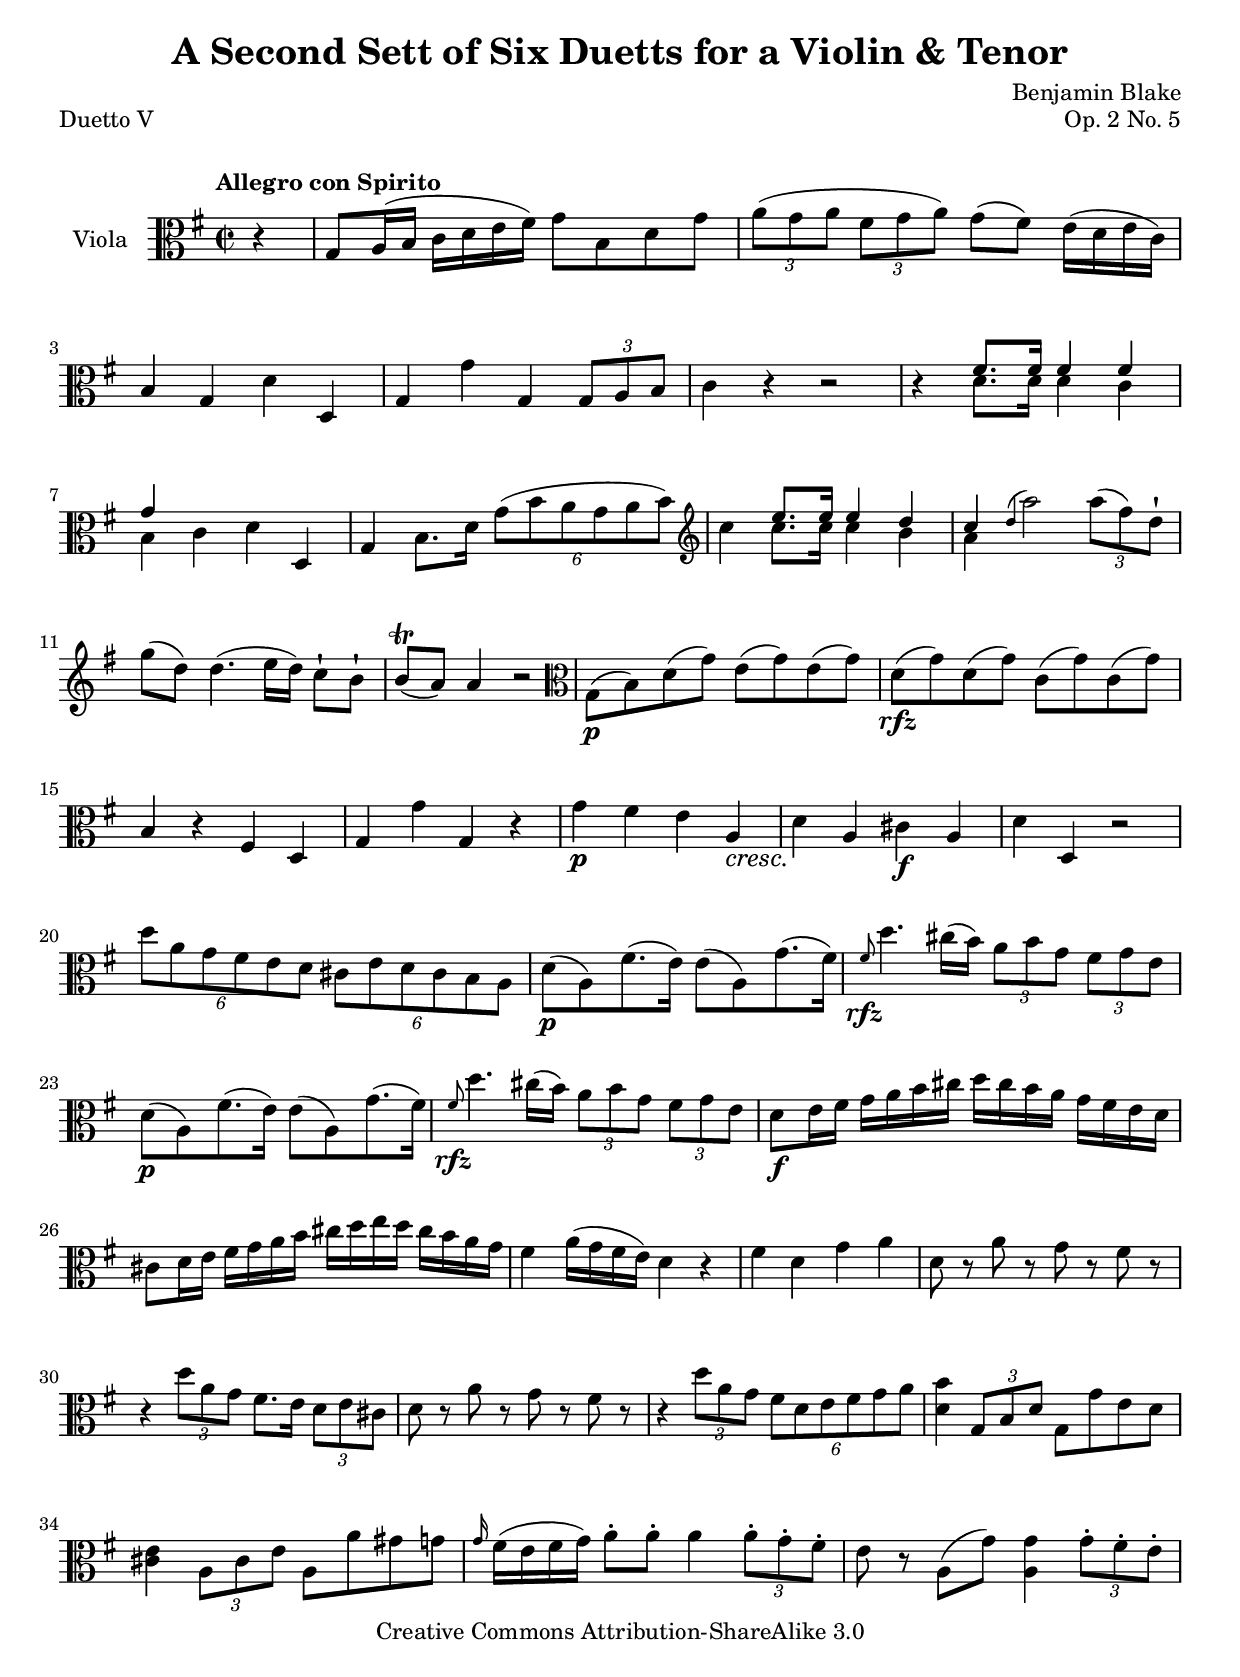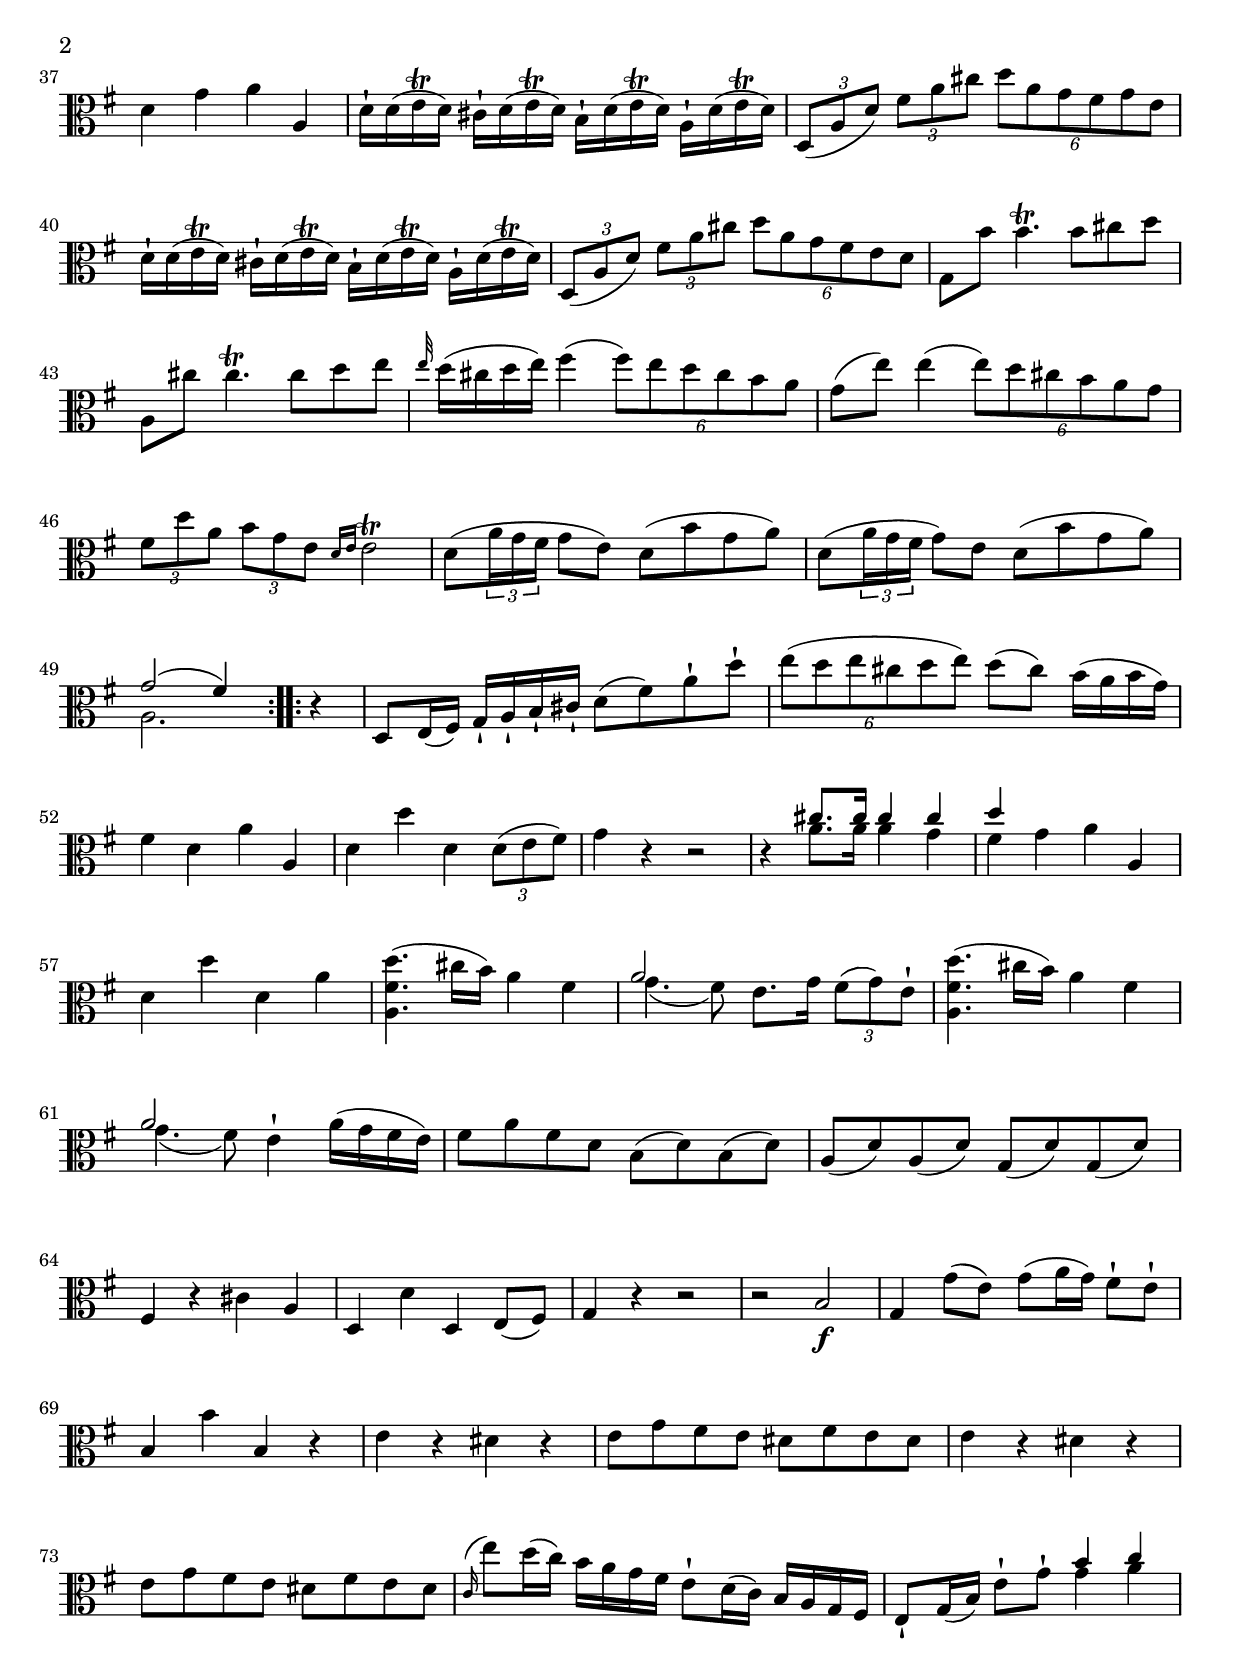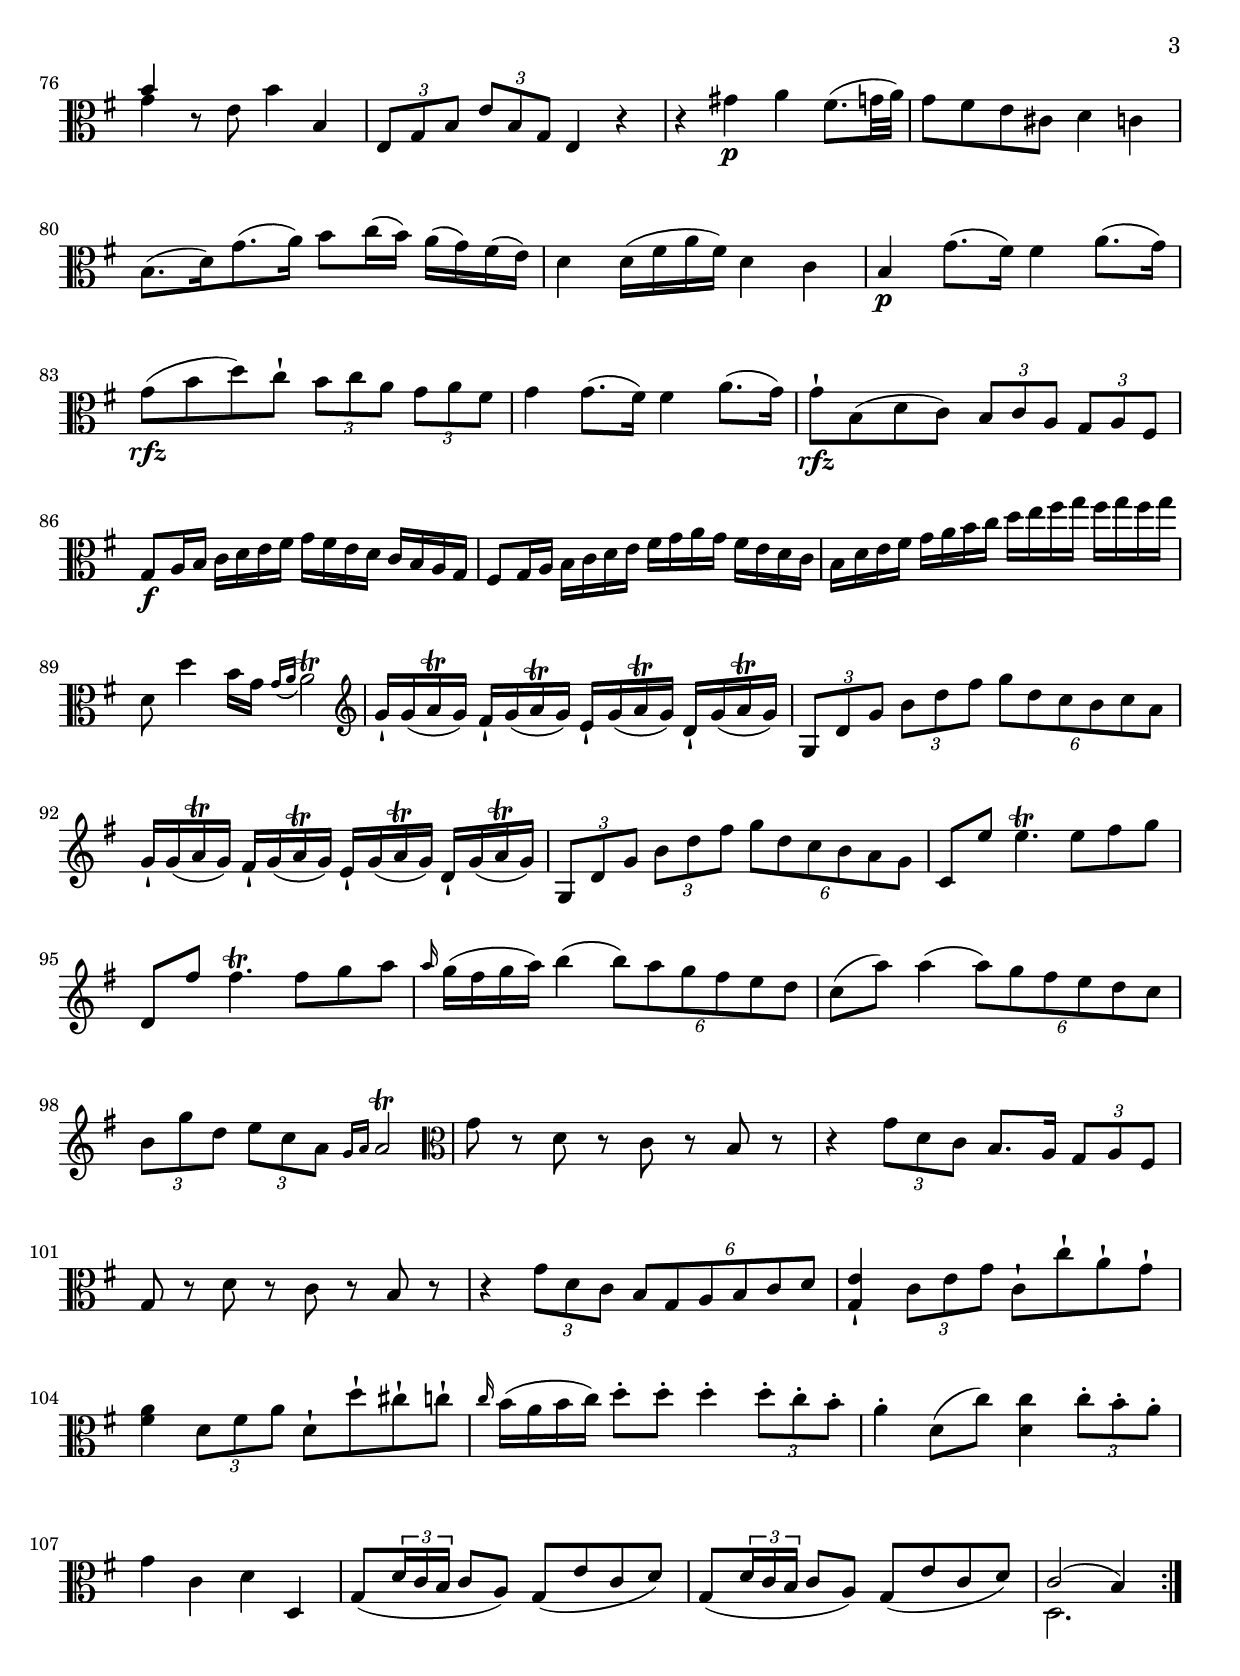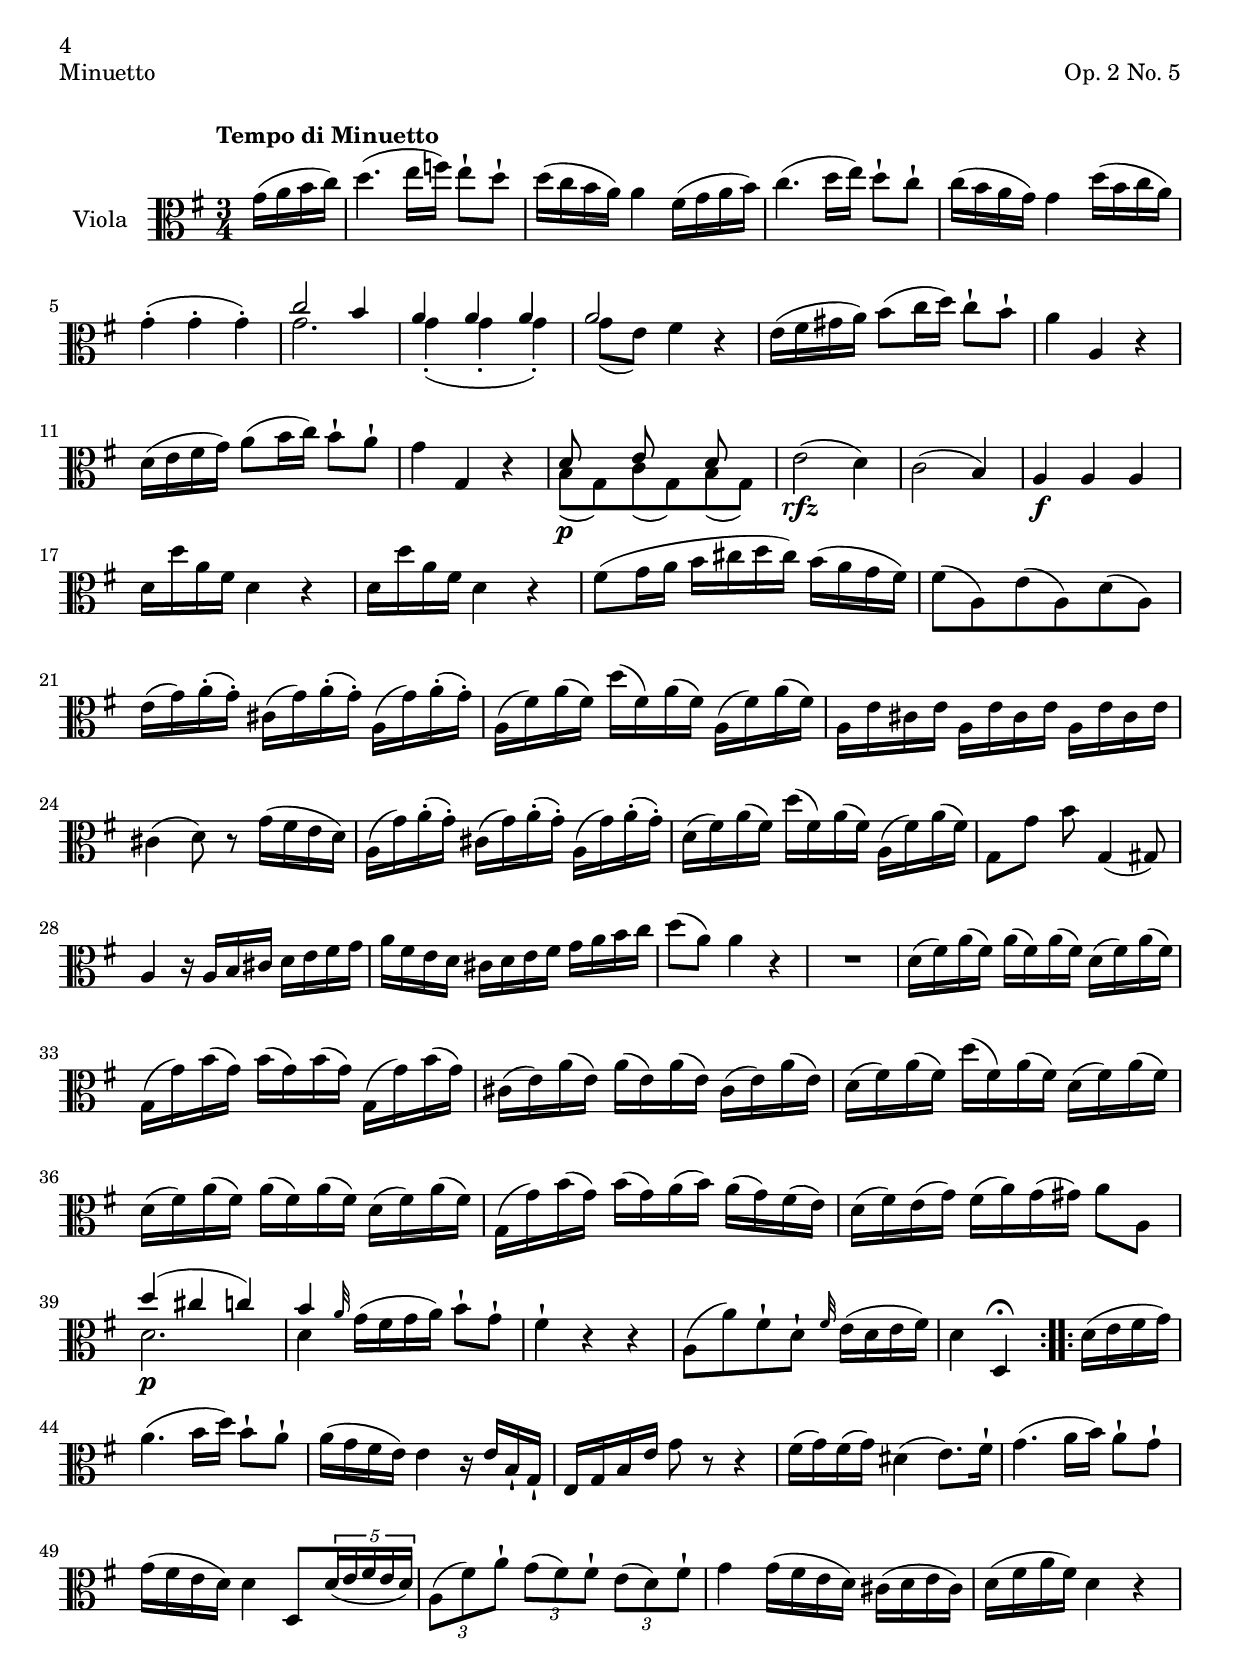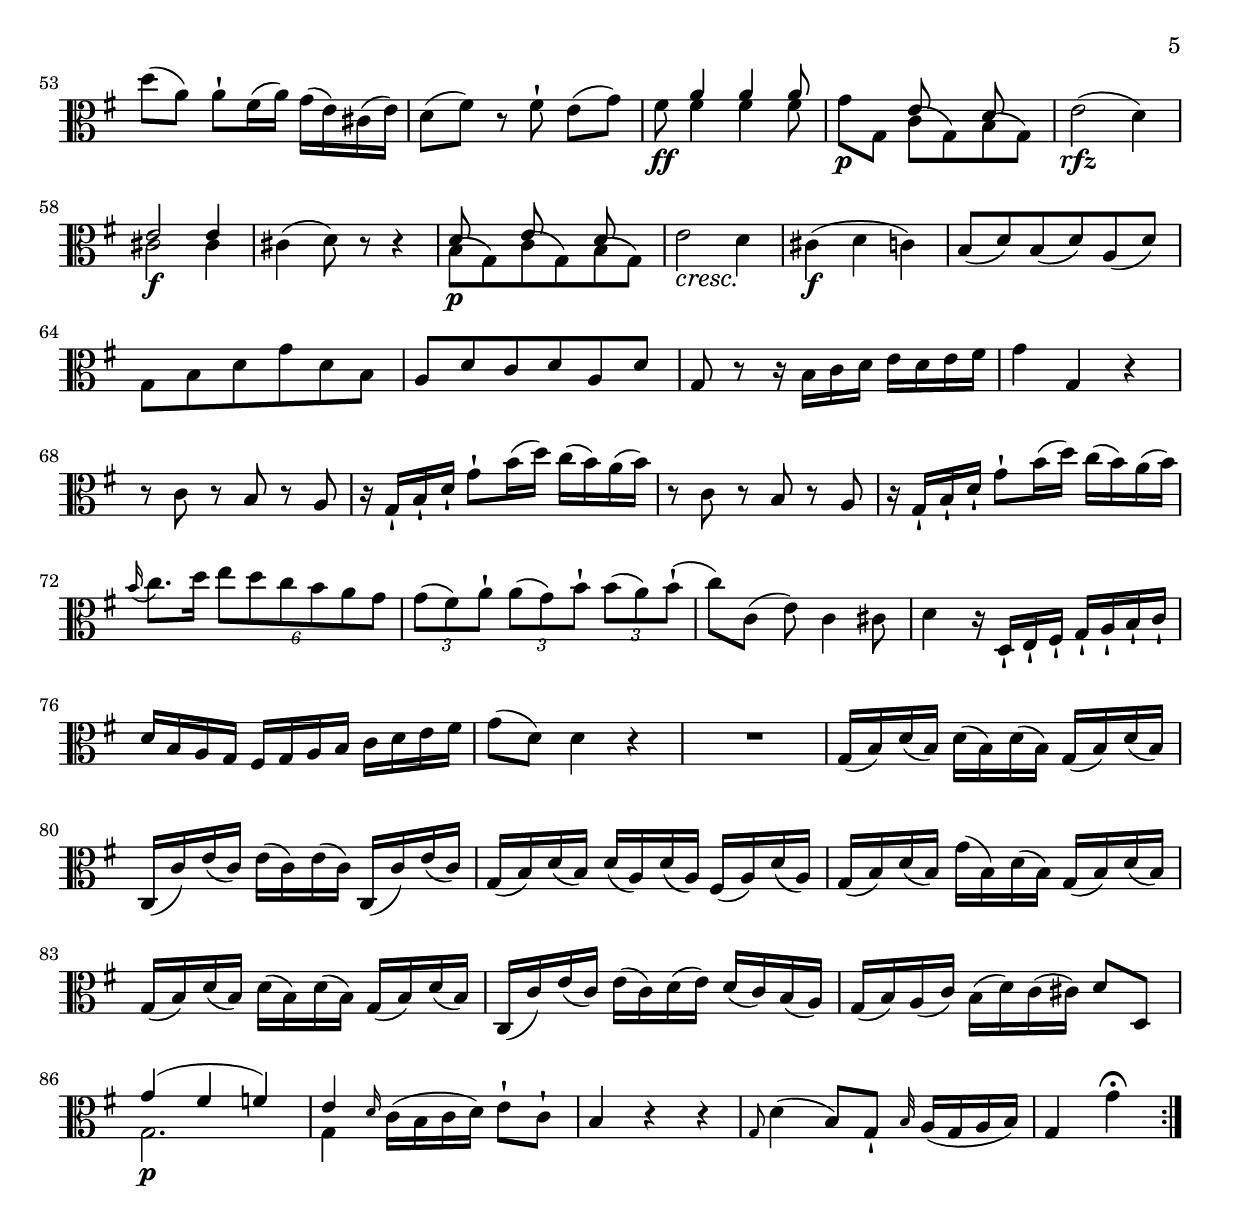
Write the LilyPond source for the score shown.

\version "2.16.0"

\version "2.16.0"
\header {
  title = "A Second Sett of Six Duetts for a Violin & Tenor"
  opus = "Op. 2 No. 5"
  composer = "Benjamin Blake"
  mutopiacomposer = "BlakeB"
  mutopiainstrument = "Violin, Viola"
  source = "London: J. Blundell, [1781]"
  date = "1781"
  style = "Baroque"
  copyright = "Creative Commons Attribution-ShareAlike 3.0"
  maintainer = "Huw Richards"
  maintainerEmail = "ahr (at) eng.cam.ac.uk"
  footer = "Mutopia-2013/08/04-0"
  %moreInfo = ""
}

\paper {
  markup-system-spacing #'padding = #4
  top-margin = 12
  bottom-margin = 12
}

% Since Blake didn't use hairpins, force text dynamics
\layout {
  \context Voice {
    \override DynamicTextSpanner #'style = #'none
    \crescTextCresc
    \dimTextDecresc
    \dimTextDim
  }
}

\version "2.16.0"

violin_minuetto = \relative c' {
  \set Staff.midiInstrument = #"violin"
  \set Staff.instrumentName = #"Violin"
  \tempo "Tempo di Minuetto"
  \time 3/4
  \clef treble
  \key g \major

  \partial 4 r4
  g b gis a c8-|[ e16( c]) a8 r8 << { fis'8[ fis fis fis fis fis] } \\ {a,2. } >> g'4 b,8-|[ d16( b]) g8 r8 < b d >8[( g) < c e >8( g) < b d >8( g]) e'2( d4) < cis e >2 < cis e >4

  cis4( d8)[ e16( fis] g[ a b c]) d4.( e16[ f]) e8-|[ d-|] d16[( c b a]) a4 fis16[( g a b]) c4.( d16[ e]) d8-|[ c-|] c16[( b a g]) g8[( d']) c16[( b c a]) g4-.\p( g-. g-.) << { c2( b4) e2( d4) cis4-.( cis-. cis-.) } \\ { g2.\< g2.\! g2.\f } >>

  < fis d' >4. < d' fis >8[ < cis e > < e g >] < d fis >4. < fis a >8[ < e g > < g b >] a8( b16 cis] d[ e fis e] d[ cis b a]) a4( g\trill fis) g4( e) cis-| a'4( fis) d-| e8.[ fis16 g8 g] r g eis4( fis8)[ a,16( b] cis[ d e fis]) g4( e) cis-|

  a'( fis) d-|( b'8)[ b,( g') g,]( e'8.)[d16-|] d16[( cis b a]) a4-| r R2. r16 d,16[ e fis] g[ a b cis] d[ e fis g] a[ fis e d] cis[ d e fis] g[ a b c] d8[( a]) a4. d8 cis8[( b]) b2

  e,8[ \appoggiatura { fis16[ e dis] } e8] a4.( g8) g[( fis]) fis4. a8 d8[( a]) a4. d8 cis[( b]) b[ cis16( d]) cis[( b) a( g]) fis[( a) g( b]) a[( fis) g( e]) \appoggiatura { d16[ e] }  e4\trill d8[( d,]) e4\p( fis) g \grace { cis16 } b16[( a b cis]) d8-|[ b-|] 

  a8[( a') fis( d]) \grace { fis16 } e16[( d e fis]) d4 < a d > < a d > < a d >2 \bar ":|:" r4 dis,\p dis r \grace { b'16\f^( } b'8)[ \times 2/5 { b,16( cis dis cis b]) } e8-|[ \times 2/5 { e,16( fis g fis e]) } b'8[ b,] g16[( b e g]) b[( e g b]) a[( g) g( e])dis16[( e) dis( e]) b8.[ a16] g16[( fis e d]) cis2 r4 \grace { a'16^( } a'8)[ \times 2/5 { a,16( b cis b a]) } d8-|[ \times 2/5 { d,16( e fis e d]) } a'8[ a,]
  \times 2/3 { d8[( a fis']) }
  \times 2/3 { e8[( d a']) }
  \times 2/3 { g8[( fis d']) }
  cis16[( b a b]) cis[( d e fis]) g[( fis g e]) a4 fis16[( d fis a]) g16[( e) cis( e])


  d8[( fis]) r fis-| e[( g]) \grace { fis16 } a4 fis16[( d fis a]) g[( e) cis( e]) d8\f < d, c' >4_"mo" < d c' >4 < d c' >8 < d b' >4 g4\p g 
  << { c2( b4-.) a-.( a-. a-. a4. s8)  } \\ { g2.\< g4\!\f( g g) g8[(e fis) d'-|]  } >>  c16[( b c a]) g4-.\p( g-. g-.)
  << { c2( b4) a a2 b c4 } \\ { g2.\< g4 fis2 g\!\f a4 } >>

  \grace { b16^( } d4) b4. d8 d16[( c b c]) a4. c8 b16[ d c b] c[ d e fis] g[ fis g a] b[ g d b] g'[ d b g] c[ a fis d] c[( d) a'-.( d,-.]) b[( d) d'-.( d,-.]) a[( d) c'-.( d,-.]) g,[( b d) g-|] b-|[ d-| g-| b-|] a[( g) fis( g])

  c,,[( d) a'-.( d,-.]) b[( d) d'-.( d,-.]) a[( d) c'-.( d,-.]) g,[( b d) g-|] b-|[ d-| g-| b-|] a[( g) fis( g]) \grace { dis16^( } e8.)[ fis16] \grace { a16 }
  \times 2/3 { g8[ fis e] }
  \times 2/3 { dis8[ c b] }
  \times 2/3 { b8[( a) c-|] }
  \times 2/3 { c8[( b) d-|] }
  \times 2/3 { d8[( c) dis(] } e8)[ e,]( c')[ c,]( a'8.[ g16]) g[( fis e d]) d8 r8 r4

  R2. r16 g,[ a b] c[ d e fis] g[ a b c] d[ b a g] fis g a b] c[ d e fis] g8[( d]) d4. g8 fis8[( e]) e2 a,8[ \appoggiatura { b16[ a gis] } a8] d4.( c8) c[( b]) b4. d8 g[( d]) d4. g8

  fis8[( e]) e[ fis16( g]) fis[( e) d( c]) b[( d) c( e]) d[( b) c( a]) \appoggiatura { g16[ a] } a4\trill g\p( a b) c \grace { fis16 } e16[( d e fis]) g8-|[ e-|] d4( b8)[ g-|] \grace { b16 } a16\trill[( g a b]) g4 < d g > < d g > < d g >2 \bar ":|"

}


violin_duetto_v = \relative c' {
  \set Staff.midiInstrument = #"violin"
  \set Staff.instrumentName = #"Violin"
  \tempo "Allegro con Spirito"
  \time 2/2
  \clef treble
  \key g \major

  \partial 4 d4
  < g, b' g' >4.( fis''16[ e]) d4 << { d4 d2 } \\ { b4 \times 4/6 { c8[^( b c a b c]) } } >> b8[( d]) c16[( b c a]) g4 g8[ g] \grace { b16 } a8[( g a d]) c2( \times 4/6 { b8)[ g a b c d] }

  << { e4 e8.[ e16] e4 d c } \\ { c4 c8.[ c16] c4 b a } >> \grace { d16^( } a'2) 
  \times 2/3 { a8[( fis d]) }
  g8[( d) e( c]) b4 a8[( d]) c16[( b a g]) g4( \times 4/6 { g8)[ d-| c-| b-| a-| g-|] } < g e' >4 r r2 r4 << { fis'8.[ fis16] fis4 fis g } \\ { d8.[ d16] d4 c b } >> g'8[( b,]) b8[ c16 b] a8-|[ g-|]

  d'4 d' d,8[ d'] c16[( b) c( a]) g2\p << { c2 b e } \\ { g,2\rfz g g } >> d'8[( b) a( g]) a4.( b16[ c]) c8[( b e d]) cis[( d c a]) g2\p 

  << { cis2 d e4.( fis16[ g]) } \\ { g,2\< fis a\f } >> 
  \times 4/6 { fis'8[ a g fis e d] }
  \times 4/6 { cis8[ e d cis b a] }
  d8[( fis]) a,4 r e8\p[( g]) fis[( a) d8.( cis16]) cis4-| e8.[( d16]) d8-|\rfz[ fis,( a g])
  \times 2/3 { fis8[ g e] }
  \times 2/3 { d8[ e cis] }
  d4-|\p d8.[( cis16]) cis4-| e8.[( d16]) d8-|\rfz[ fis( a g])
  \times 2/3 { fis8[ g e] }
  \times 2/3 { d8[ e cis] }
  d4 r r2

  e8-|\f[ fis16( g]) a-|[ b-| cis-| d-|] e[ fis g fis] e[ d cis b] a8-|[ b16( cis]) d[ e fis g] a[ b cis d] cis[ d cis d] a,8-| a'4 fis16[( d]) \appoggiatura { d16[ e] } e2\trill d16-|[ d( e\trill d])
  cis16-|[ d( e\trill d]) b16-|[ d( e\trill d]) a16-|[ d( e\trill d])
  \times 2/3 { d,8[( a' d]) }
  \times 2/3 { fis8[( a cis]) }

  \times 2/3 { d8[ a g] }
  \times 2/3 { fis8[ g e] }
  d16-|[ d( e\trill d]) cis16-|[ d( e\trill d]) b16-|[ d( e\trill d]) a16-|[ d( e\trill d])
  \times 2/3 { d,8[( a' d]) }
  \times 2/3 { fis8[( a cis]) }
  \times 2/3 { d8[ a g] }
  \times 2/3 { fis8[ e d] }
  g,8[ b'] b4.\trill b8-|[ cis-| d-|] a,[ cis'] cis4.\trill cis8-|[ d-| e-|] \grace { e16 } d16[( cis d e]) fis4( \times 4/6 { fis8[) e d cis b a] }

  g8[( e']) e4( \times 4/6 { e8[) d cis b a g] } 
  \times 2/3 { fis8[ d' a] }
  \times 2/3 { b8[ g e] }
  \grace { d16[ e] } e2\trill d8 r a r g r fis r r4
  \times 2/3 { d8[ a' g] }
  fis8.[ e16]
  \times 2/3 { d8[ e cis] }
  d8 r a' r g r fis r r4
  \times 2/3 { d8[ a' g] }
  fis8.[ e16]
  \times 2/3 { d8[ e fis] }

  < d b' >4-| 
  \times 2/3 { g,8[ b d] }
  g,8[ g'-| e-| d-|] < cis e >4
  \times 2/3 { a8[ cis e] }
  a,8[ a'-| gis-| g-|] \grace { g16 } fis16[( e fis g]) a8-.[ a-.] a4-. 
  \times 2/3 { a8-.[ g-. fis-.]} e8 r a,[( g']) < a, g' >4
  \times 2/3 { g'8-.[ fis-. e-.]}
  d4 g, a a << { a'2( a8)( d4 cis8) } \\ { d,8 \times 2/3 { fis16[ e d]} e8[ g] fis[ fis] e4 } >>

  << { a2( a8)( d4 cis8) cis2( d4) } \\ { d,8 \times 2/3 { fis16[ e d]} e8[ g] fis[ fis] e4 e2( d4) } >> \bar ":|:"

  a''4 < d,, fis' d' >4.( cis''16[ b]) a4 << { a4 a2  } \\ { fis4 \times 4/6 { g8[^( fis g e fis g]) } } >> fis8[( a]) g16[( fis g e]) d4 d8[ d] \grace { fis16 } e8[( d e a]) g2( \times 4/6 { fis8[)( d e fis g a]) } 

  << { b4 b8.[ b16] b4 a g } \\ { g4 g8.[ g16] g4 fis e } >> \grace { a,16^( } e''2) \times 2/3 { e8[( cis) a-|] } d8[( a) b( g]) fis4 e8[( a]) g16[( fis e d]) d4 r2 << { fis,4( g fis a-|) } \\ { a,2. } >> < a g' e' >4.^( d'8) 
  \times 2/3 { cis8[( d b]) }
  \times 2/3 { a8[( b g]) }
  fis4-| r r a < a, g' e' >4.^( d'8) cis16[( e a g]) fis[( e d cis])

  d2\p << { g2( fis) b } \\ { d,2\< d\! d\f } >> a'8[( fis e d]) << { e4.( fis16[ g]) } \\ { a,2 } >> g'8[( fis e d]) cis[( d c a]) g2\p << { c2 b4( a2 dis4) e8[ b] } \\ { g2 g\f( fis) e4 }  >> b'4.( c16[ b]) a8-|[ g-|] g\trill[( fis]) fis4-| r b-|
  \times 2/3 { g8[( b e]) }
  \times 2/3 { g8-.[ fis-. e-.] }

  \times 2/3 { fis,8[( b fis']) }
  \times 2/3 { a8-.[ g-. fis-.] }
  g16[( b,) b'( b,]) a'16[( b,) g'( b,]) fis'16[( b,) a'( b,]) g'16[( b,) fis'( b,]) 
  \times 2/3 { g8[( b e]) }
  \times 2/3 { g8-.[ fis-. e-.] }
  \times 2/3 { fis,8[( b fis']) }
  \times 2/3 { a8-.[ g-. fis-.] }
  g16[( b,) b'( b,]) a'16[( b,) g'( b,]) fis'16[( b,) a'( b,]) g'16[( b,) fis'( b,]) < e g >4. < fis a >8 < g b >4 < g b >4 < g b >2 e'2

  \times 2/3 { < g, b >8[ < fis a > < g b >] }
  << { c4 } \\ { a,8[ r16 e'] } >> \grace { g4 } < b, fis' >2\trill e2( e16[) fis( g fis] a[ g fis e]) d4\p b8.[( c32 d]) d8[( c]) a8.[( b32 c]) b8[( a) c( a]) g[( fis) e( d]) g8.[( a16) b8.( c16]) d8[ e16( d]) c[( b) a( g]) g[( fis e d]) d4. d8 \grace { fis16 } e16[( d e fis])

  g8\p[( d) b'8.( a16]) a8[( d,) c'8.( b16]) \grace { b16^( } g'4.\rfz)( fis16[ e])
  \times 2/3 { d8[ e c] }
  \times 2/3 { b8[ c a] }
  g8\p[( d) b'8.( a16]) a8[( d,) c'8.( b16]) \grace { b16^( } g'4.)( fis16[ e]) 
  \times 2/3 { d8[ e c] }
  \times 2/3 { b8[ c a] }
  g4\f r r16 d[( g) fis-|] e-|[ d-| c-| b-|] a8-|[ b16( c]) d[ e fis g] a[ b c b] a[ g fis e]

  d4-| d16[( c b a]) g4-| r b g c d g,8 r d' r c r b r r4
  \times 2/3 { g'8[ d c] }
  b4 r g8 r d' r c r b r r4
  \times 2/3 { g'8[ d c] }
  \times 4/6 { b8[ g a b c d] }
  < g, e' >4
  \times 2/3 { c8[ e g] }
  c,8[ c'-| a-| g-|]

  < fis a >4 
  \times 2/3 { d8[ fis a] }
  d,8-|[ d-| cis-| c-|] \grace { c16 } b16[( a b c]) d8-.[ d-.] d4 
  \times 2/3 { d8-.[ c-. b-.] }
  a8 r8 << { d4 d } \\ { c4 c } >>
  \times 2/3 { c8-.[ b-. a-.] }
  g4 c d d g16-|[ g( a\trill g]) fis16-|[ g( a\trill g])
   e16-|[ g( a\trill g])
   d16-|[ g( a\trill g])
  \times 2/3 { g,8[( d' g]) }
  \times 2/3 { b8[ d fis] }

  \times 4/6 { g8[ d c b c a] }
  g16-|[ g( a\trill g]) fis16-|[ g( a\trill g])
   e16-|[ g( a\trill g])
   d16-|[ g( a\trill g])
  \times 2/3 { g,8[( d' g]) }
  \times 2/3 { b8[ d fis] }
  \times 4/6 { g8[ d c b a g] }
  c,8[ e'] e4.\trill e8[ fis g] d,[fis'] fis4.\trill fis8[ g a] \grace { a16 } g16[( fis g a]) b4( \times 4/6 { b8)[ a g fis e d] }

  c8[( a']) a4( \times 4/6 { a8)[ g fis e d c] }
  \times 2/3 { b8[ g' d] }
  \times 2/3 { e8[ c a] }
  \grace { g16[ a] } a2\trill << { d2 d8 g4 fis8 d2 d8 g4 fis8  fis2( g4) }  \\ { g,8[( \times 2/3 { b16 a g] } a8[ c]) b[( b] a4) g8[( \times 2/3 { b16 a g] } a8[ c]) b[( b] a4) a2( g4) } >>

  \bar ":|"

}

\version "2.16.0"

viola_minuetto = \relative c' {
  \set Staff.midiInstrument = #"viola"
  \set Staff.instrumentName = #"Viola"
  \tempo "Tempo di Minuetto"
  \time 3/4
  \clef alto
  \key g \major

  \partial 4

  g'16[( a b c]) d4.( e16[ f]) e8-|[ d-|] d16[( c b a]) a4 fis16[( g a b]) c4.( d16[ e]) d8-|[ c-|] c16[( b a g]) g4 d'16[( b c a])  g4-.( g-. g-.)

  << { c2 b4 a a a a2 } \\ { g2. g4-.( g-. g-.) g8[( e]) fis4 } >> r4 e16[( fis gis a]) b8[( c16 d]) c8-|[ b-|] a4 a, r d16[( e fis g]) a8[( b16 c]) b8-|[ a-|] g4 g, r4

  << {d'8 s e s d s  } \\ { b8\p[( g) c( g) b( g]) } >> e'2\rfz( d4) c2( b4) a\f a a d16[ d' a fis] d4 r d16[ d' a fis] d4 r fis8[( g16 a] b[ cis d cis]) b[( a g fis])

  fis8[( a,) e'( a,) d( a]) e'16[( g) a-.( g-.]) cis,16[( g') a-.( g-.])  a,16[( g') a-.( g-.])  a,[( fis') a( fis]) d'[( fis,) a( fis]) a,[( fis') a( fis]) a,[ e' cis e] a,[ e' cis e] a,[ e' cis e] cis4( d8) r8 g16[( fis e d])

  a16[( g') a-.( g-.]) cis,16[( g') a-.( g-.])  a,16[( g') a-.( g-.])  d[( fis) a( fis]) d'[( fis,) a( fis]) a,[( fis') a( fis]) g,8[ g'] b g,4( gis8) a4 r16 a16[ b cis] d[ e fis g] a[ fis e d] cis[ d e fis] g[ a b c] 

  d8[( a]) a4 r R2. d,16[( fis) a( fis]) a[( fis) a( fis]) d[( fis) a( fis]) g,[( g') b( g]) b[( g) b( g]) g,([ g') b( g]) cis,[( e) a( e]) a[( e) a( e])  cis[( e) a( e]) d16[( fis) a( fis]) d'[( fis,) a( fis]) d16[( fis) a( fis])

  d16[( fis) a( fis]) a[( fis) a( fis]) d[( fis) a( fis]) g,[( g') b( g]) b[( g) a( b]) a[( g) fis( e]) d[( fis) e( g]) fis[( a) g( gis]) a8[ a,] << { d'4( cis c) b } \\ { d,2.\p  d4 } >> \grace { a'32 } g16[( fis g a]) b8-|[ g-|] fis4-| r r 

  a,8[( a') fis-| d-|] \grace { fis32 } e16[( d e fis]) d4 d,\fermata  \bar ":|:" 

  d'16[( e fis g]) a4.( b16[d]) b8-|[ a-|] a16[( g fis e]) e4 r16 e[ b-| g-|] e[ g b e] g8 r8 r4 fis16[( g) fis( g]) dis4( e8.[) fis16-|] 


  g4.( a16[ b]) a8-|[ g-|] g16[( fis e d]) d4 d,8[ \times 2/5 { d'16( e fis e d]) } 
  \times 2/3 { a8[( fis') a-|] }
  \times 2/3 { g8[( fis) fis-|] }
  \times 2/3 { e8[( d) fis-|] }
  g4 g16[( fis e d]) cis[( d e cis]) d[( fis a fis]) d4 r d'8[( a]) a8-| fis16( a]) g[( e) cis( e])

  d8[( fis]) r8 fis8-| e[( g]) fis8\ff << { a4 a a8 } \\ { fis4 fis fis8 } >>  g8\p[ g,] << { e'8 s d s } \\ { c8[^( g) b^( g]) } >> e'2\rfz( d4) << { e2 e4 } \\ { cis2\f cis4 } >> cis4( d8) r8 r4 << { d8 s e s d s } \\ { b8\p[^( g) c^( g) b^( g]) } >> e'2\< d4\!

  cis4\f( d c) b8[( d) b( d) a( d]) g,[ b d g d b] a[ d c d a d] g, r r16 b16[ c d] e[ d e fis] g4 g, r

  r8 c r b r a r16 g-|[ b-| d-|] g8-|[ b16( d]) c[( b) a( b]) r8 c, r b r a r16 g-|[ b-| d-|] g8-|[ b16( d]) c[( b) a( b]) \grace { b16( } c8.[) d16] 
  \times 4/6 { e8[ d c b a g] }
  \times 2/3 { g8[( fis) a-|] }
  \times 2/3 { a8[( g) b-|] }
  \times 2/3 { b8[( a) b-|]( }
  c8)[ c,]( e) c4 cis8 

  d4 r16 d,-|[ e-| fis-|] g-|[ a-| b-| c-|] d[ b a g] fis[ g a b] c[ d e fis] g8[( d]) d4 r R2.

  g,16[( b) d( b]) d[( b) d( b]) g[( b) d( b]) c,[( c') e( c]) e[( c) e( c]) c,[( c') e( c]) g16[( b) d( b]) d[( a) d( a]) fis[( a) d( a]) g16[( b) d( b]) g'16[( b,) d( b]) g16[( b) d( b])

  g16[( b) d( b]) d[( b) d( b]) g[( b) d( b]) c,[( c') e( c]) e[( c) d( e]) d[( c) b( a]) g[( b) a( c]) b[( d) c( cis]) d8[ d,] << { g'4( fis f) e } \\ { g,2.\p g4 } >>

  \grace { d'16 } c16[( b c d]) e8-|[ c-|] b4 r r \grace { g8 } d'4( b8[) g-|] \grace { b32 } a16[( g a b]) g4 g'\fermata \bar ":|" 

}


viola_duetto_v = \relative c' {
  \set Staff.midiInstrument = #"viola"
  \set Staff.instrumentName = #"Viola"
  \tempo "Allegro con Spirito"
  \time 2/2
  \clef alto
  \key g \major

  \partial 4 
  r4 g8[ a16( b] c[ d e fis]) g8[ b, d g]
  \times 2/3 { a8[( g a] }
  \times 2/3 { fis8[ g a]) }
  g8[( fis]) e16[( d e c]) b4 g d' d, g g' g,
  \times 2/3 { g8[ a b] }
  c4 r4 r2 r4 << { fis8.[ fis16] fis4 fis g } \\ { d8.[ d16] d4 c b } >> c d d, g b8.[ d16]

  \times 4/6 { g8[( b a g a b]) }
  \clef treble
  c4 << {e8.[ e16] e4 d c } \\ { c8.[ c16] c4 b a } >> \grace { d4^( } a'2)
  \times 2/3 { a8[( fis) d-|] } g[( d]) d4.( e16[ d]) c8-|[ b-|] b\trill[( a]) a4 r2
  \clef alto
  g,8\p[( b) d( g]) e[( g) e( g]) d\rfz[( g) d( g]) c,[( g') c,( g']) b,4 r fis d g g' g, r g'\p fis e a,\< d a\! cis\f a d d, r2
  \times 4/6 { d''8[ a g fis e d] }
  \times 4/6 { cis8[ e d cis b a] }
  d8\p[( a) fis'8.( e16]) e8[( a,) g'8.( fis16]) \grace { fis8\rfz } d'4. cis16[( b])
  \times 2/3 { a8[ b g] }
  \times 2/3 { fis8[ g e] }
  d8\p[( a) fis'8.( e16]) e8[( a,) g'8.( fis16]) \grace { fis8\rfz } d'4. cis16[( b])
  \times 2/3 { a8[ b g] }
  \times 2/3 { fis8[ g e] }
  d8\f[ e16 fis] g[ a b cis] d[ cis b a] g[ fis e d] cis8[ d16 e] fis[ g a b]  cis[ d e d] cis[ b a g] fis4 a16[( g fis e]) d4 r fis d g a

  d,8 r a' r g r fis r r4
  \times 2/3 { d'8 a g }
  fis8.[ e16]
  \times 2/3 { d8 e cis }
  d8 r a' r g r fis r r4
  \times 2/3 { d'8 a g }
  \times 4/6 { fis d e fis g a }
  < d, b' >4
  \times 2/3 { g,8 b d }
  g,8[ g' e d] < cis e >4
  \times 2/3 { a8 cis e }
  a,[ a' gis g] \grace { g16 } fis16[( e fis g]) a8-.[ a-.] a4
  \times 2/3 { a8-. g-. fis-. }

  e8 r a,[( g']) < a, g' >4 
  \times 2/3 { g'8-.[ fis-. e-.] }
  d4 g a a, d16-|[ d( e\trill d]) cis16-|[ d( e\trill d]) b16-|[ d( e\trill d]) a16-|[ d( e\trill d])
  \times 2/3 { d,8[( a' d]) }
  \times 2/3 { fis8[ a cis] }
  \times 4/6 { d8[ a g fis g e] }
  d16-|[ d( e\trill d]) cis16-|[ d( e\trill d]) b16-|[ d( e\trill d]) a16-|[ d( e\trill d])
  \times 2/3 { d,8[( a' d]) }
  \times 2/3 { fis8[ a cis] }
  \times 4/6 { d8[ a g fis e d] }

  g,8[ b'] b4.\trill b8[ cis d] a,8[ cis'] cis4.\trill cis8[ d e] \grace { e32 } d16[( cis d e]) fis4( 
  \times 4/6 { fis8)[ e d8 cis b a ] }
  g8[( e']) e4(
  \times 4/6 { e8)[ d8 cis b a g] }
  \times 2/3 { fis8[ d' a] }
  \times 2/3 { b8[ g e] }
  \grace { d16[ e] } e2\trill 
  d8[( \times 2/3 { a'16 g fis] } g8[ e]) d8[( b' g a])
  d,8[( \times 2/3 { a'16 g fis] } g8[) e] d8[( b' g a])
  << { g2( fis4) } \\ { a,2. } >> \bar ":|:" 

  r4 d,8[ e16( fis]) g-|[ a-| b-| cis-|] d8[( fis) a-| d-|]
  \times 4/6 { e8[( d e cis d e]) }
  d8[( cis]) b16[( a b g]) fis4 d a' a, d d' d,
  \times 2/3 { d8[( e fis]) }
  g4 r r2 r4 << { cis8.[ cis16] cis4 cis d } \\ { a8.[ a16] a4 g fis } >> g a a, d d' d, a'

  < a, fis' d' >4.( cis'16[ b]) a4 fis << { a2 } \\ { g4.( fis8) } >> e8.[ g16] 
  \times 2/3 { fis8[( g) e-|] }
  < a, fis' d' >4.( cis'16[ b]) a4 fis << { a2 } \\ { g4.( fis8) } >> e4-| a16[( g fis e]) fis8[ a fis d] b[( d) b( d]) a[( d) a( d]) g,[( d') g,( d']) fis,4 r cis' a d, d' d, e8[( fis])

  g4 r r2 r b2\f g4 g'8[( e]) g[( a16 g]) fis8-|[ e-|] b4 b' b, r e r dis r e8[ g fis e] dis[ fis e dis] e4 r dis r e8[ g fis e] dis[ fis e dis]

  \grace { c16^( } e'8[) d16( c]) b[ a g fis] e8-|[ d16( c]) b[ a g fis] e8-|[ g16( b]) e8-|[ g-|] << { b4 c b } \\ { g4 a g } >> r8 e8 b'4 b, 
  \times 2/3 { e,8[ g b] }
  \times 2/3 { e8[ b g ] }
  e4 r r gis'\p a fis8.[( g32 a]) g8[ fis e cis] d4 c

  b8.[( d16) g8.( a16]) b8[ c16( b]) a16[( g) fis( e]) d4 d16[( fis a fis]) d4 c b\p g'8.[( fis16]) fis4 a8.[( g16]) g8\rfz( b d) c-|]
  \times 2/3 { b8[ c a] }
  \times 2/3 { g8[ a fis] }
  g4 g8.[( fis16])  fis4 a8.[( g16]) g8-|\rfz[ b,( d c])
  \times 2/3 { b8[ c a] }
  \times 2/3 { g8[ a fis] }

  g8\f[ a16 b] c[ d e fis] g[ fis e d] c[ b a g] fis8[ g16 a] b[ c d e] fis[ g a g] fis[ e d c] b[ d e fis] g[ a b c] d[ e fis g] fis[ g fis g] d,8 d'4 b16[ g] \appoggiatura { g16[ a] } a2\trill 

  \clef treble

  g16-|[ g( a\trill g]) fis16-|[ g( a\trill g]) e16-|[ g( a\trill g]) d16-|[ g( a\trill g]) 
  \times 2/3 { g,8[ d' g] }
  \times 2/3 { b8[ d fis] }
  \times 4/6 { g8[ d c b c a] }
  g16-|[ g( a\trill g]) fis16-|[ g( a\trill g]) e16-|[ g( a\trill g]) d16-|[ g( a\trill g]) 
  \times 2/3 { g,8[ d' g] }
  \times 2/3 { b8[ d fis] }
  \times 4/6 { g8[ d c b a g] }

  c,8[ e'] e4.\trill e8[ fis g] d,8[ fis'] fis4.\trill fis8[ g a] \grace { a16 } g[( fis g a]) b4( \times 4/6 { b8)[ a g fis e d] }
  c8[( a']) a4(  \times 4/6 { a8)[ g fis e d c] } 
  \times 2/3 { b8[ g' d] }
  \times 2/3 { e8[ c a] }
  \grace { g16[ a] } a2\trill

  \clef alto

  g8 r d r c r b r 

  r4 \times 2/3 { g'8[ d c] }
  b8.[ a16]
  \times 2/3 { g8[ a fis] }
  g8 r d' r c r b r r4
  \times 2/3 { g'8[ d c] }
  \times 4/6 { b8[ g a b c d] }
  < g, e' >4-|
  \times 2/3 { c8[ e g] }
  c,8-|[ c'-| a-| g-|] < fis a >4
  \times 2/3 { d8[ fis a] }
  d,8-|[ d'-| cis-| c-|] \grace { c16 } b16[( a b c]) d8-.[ d-.]

  d4-. \times 2/3 { d8-.[ c-. b-.] }
  a4-. d,8[( c']) < d, c' >4 
  \times 2/3 { c'8-.[ b-. a-.] }
  g4 c, d d, g8[( \times 2/3 { d'16 c b] } c8[ a]) g8[( e' c d])
  g,8[( \times 2/3 { d'16 c b] } c8[ a]) g8[( e' c d])
  << { c2( b4) } \\ { d,2. } >>

   \bar ":|"
 }


part_duetto_v = {
  <<
    \tag #'score \tag #'vn \new Staff << \violin_duetto_v >>
    \tag #'score \tag #'vla \new Staff << \viola_duetto_v >>
  >>
}

part_minuetto = {
  <<
    \tag #'score \tag #'vn \new Staff << \violin_minuetto >>
    \tag #'score \tag #'vla \new Staff << \viola_minuetto >>
  >>
}


\score {
  \new StaffGroup \keepWithTag #'vla \part_duetto_v
  \header {
    piece = "Duetto V"
  }
  \layout { }
}
\pageBreak
\score {
  \new StaffGroup \keepWithTag #'vla \part_minuetto
  \header {
    piece = "Minuetto"
  }
  \layout { }
}
